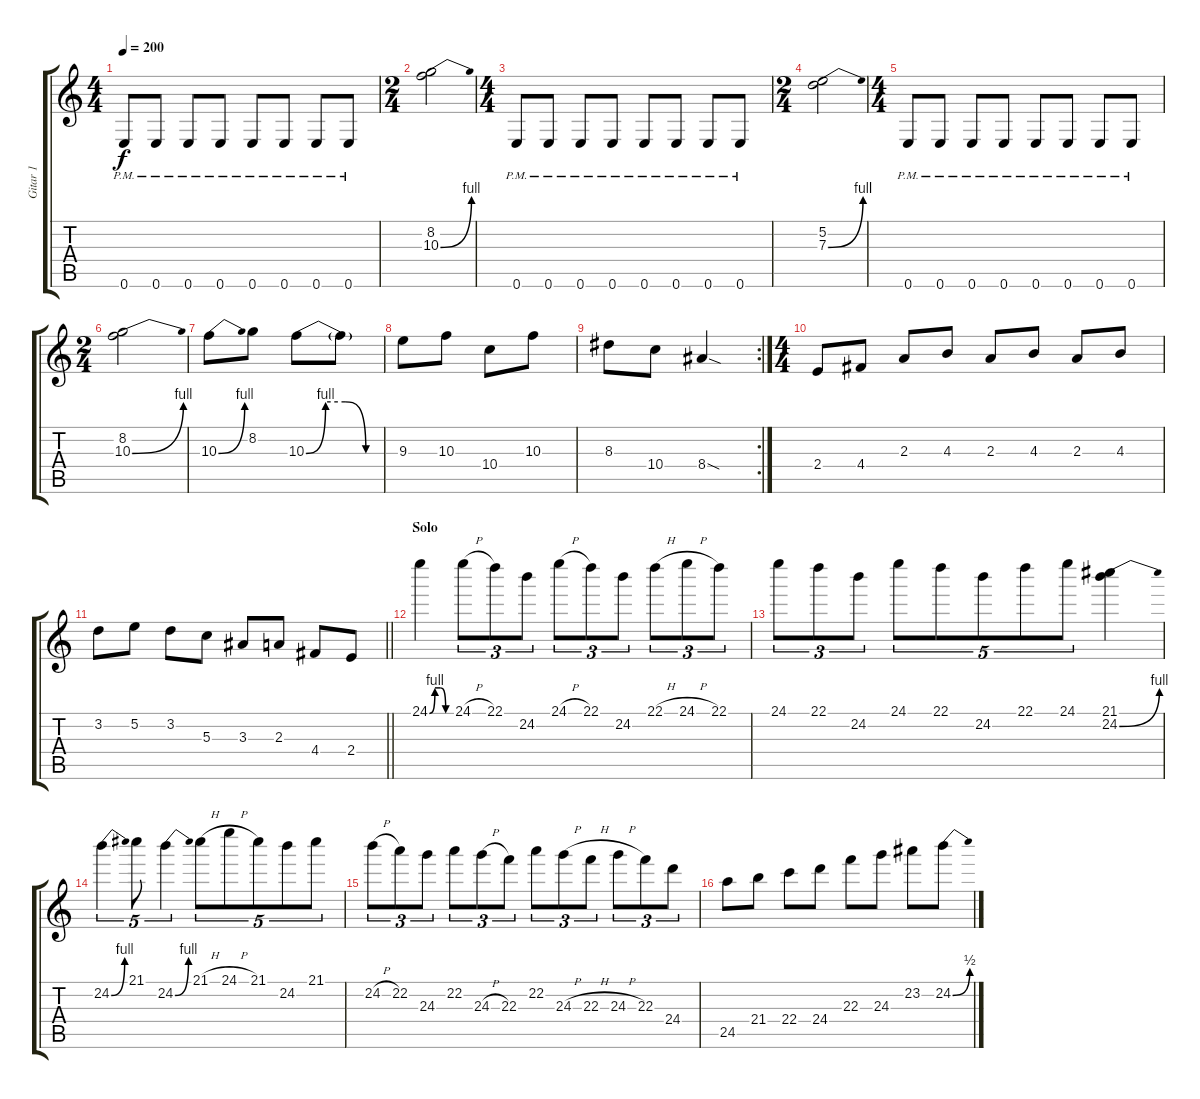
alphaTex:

\track ("Gitar 1" "Gitar 1") {instrument overdrivenguitar}
\staff {score tabs}
\tuning (E4 B3 G3 D3 A2 E2) {hide}
\ts (4 4)
\tempo 200
\clef g2
\ks c
0.6{pm}.8{dy f} 0.6{pm}.8 0.6{pm}.8 0.6{pm}.8 0.6{pm}.8 0.6{pm}.8 0.6{pm}.8 0.6{pm}.8 |
\ts (2 4)
(8.2 10.3{be (bend 0 0 60 4)}).2 |
\ts (4 4)
0.6{pm}.8 0.6{pm}.8 0.6{pm}.8 0.6{pm}.8 0.6{pm}.8 0.6{pm}.8 0.6{pm}.8 0.6{pm}.8 |
\ts (2 4)
(5.2 7.3{be (bend 0 0 60 4)}).2 |
\ts (4 4)
0.6{pm}.8 0.6{pm}.8 0.6{pm}.8 0.6{pm}.8 0.6{pm}.8 0.6{pm}.8 0.6{pm}.8 0.6{pm}.8 |
\ts (2 4)
(8.2 10.3{be (bend 0 0 60 4)}).2 |
10.3{be (bend 0 0 60 4)}.8 8.2.8 10.3{be (custom 0 0 15 4 30 4 46 0 60 0)}.8 10.3{t}.8 |
9.3.8 10.3.8 10.4.8 10.3.8 |
\rc 2
8.3.8 10.4.8 8.4{sod}.4 |
\ts (4 4)
2.4.8 4.4.8 2.3.8 4.3.8 2.3.8 4.3.8 2.3.8 4.3.8 |
\barLineRight lightlight
3.2.8 5.2.8 3.2.8 5.3.8 3.3.8 2.3.8 4.4.8 2.4.8 |
\section ("" "Solo")
24.1{be (custom 0 0 15 4 30 4 45 0 60 0)}.4 24.1{h}.8{tu (3 2)} 22.1.8{tu (3 2)} 24.2.8{tu (3 2)} 24.1{h}.8{tu (3 2)} 22.1.8{tu (3 2)} 24.2.8{tu (3 2)} 22.1{h}.8{tu (3 2)} 24.1{h}.8{tu (3 2)} 22.1.8{tu (3 2)} |
24.1.8{tu (3 2)} 22.1.8{tu (3 2)} 24.2.8{tu (3 2)} 24.1.8{tu (5 4)} 22.1.8{tu (5 4)} 24.2.8{tu (5 4)} 22.1.8{tu (5 4)} 24.1.8{tu (5 4)} (21.1 24.2{be (bend 0 0 60 4)}).4 |
24.2{be (bend 0 0 60 4)}.4{tu (5 4)} 21.1.8{tu (5 4)} 24.2{be (bend 0 0 60 4)}.4{tu (5 4)} 21.1{h}.8{tu (5 4)} 24.1{h}.8{tu (5 4)} 21.1.8{tu (5 4)} 24.2.8{tu (5 4)} 21.1.8{tu (5 4)} |
24.2{h}.8{tu (3 2)} 22.2.8{tu (3 2)} 24.3.8{tu (3 2)} 22.2.8{tu (3 2)} 24.3{h}.8{tu (3 2)} 22.3.8{tu (3 2)} 22.2.8{tu (3 2)} 24.3{h}.8{tu (3 2)} 22.3{h}.8{tu (3 2)} 24.3{h}.8{tu (3 2)} 22.3.8{tu (3 2)} 24.4.8{tu (3 2)} |
24.5.8 21.4.8 22.4.8 24.4.8 22.3.8 24.3.8 23.2.8 24.2{be (bend 0 0 60 2)}.8
